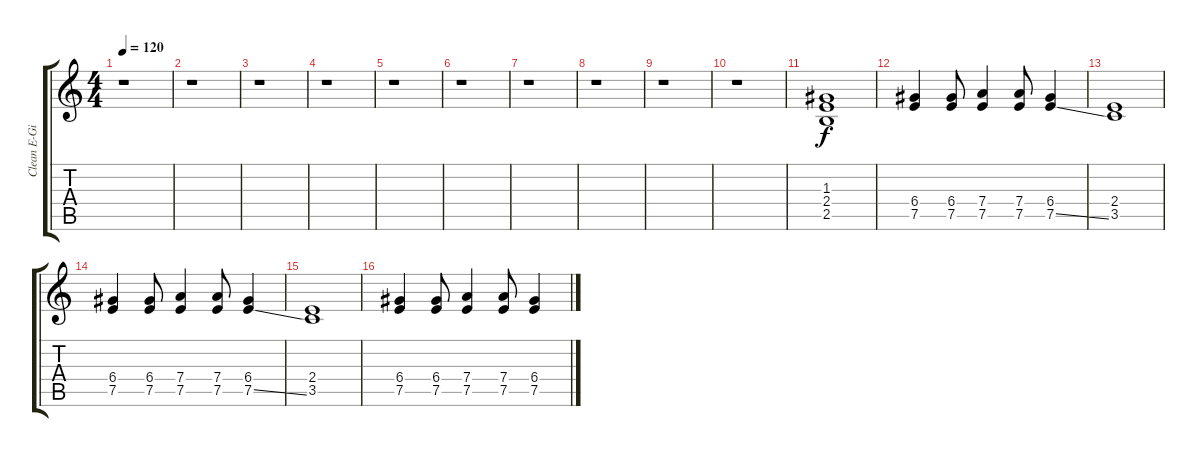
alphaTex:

\track ("Clean E-Gitarre/Akkustik[Tom Kaulitz]" "Clean E-Gi") {instrument acousticguitarsteel}
\staff {score tabs}
\tuning (E4 B3 G3 D3 A2 E2) {hide}
\ts (4 4)
\tempo 120
\clef g2
\ks c
r.1{dy f} |
r.1 |
r.1 |
r.1 |
r.1 |
r.1 |
r.1 |
r.1 |
r.1 |
r.1 |
(1.3 2.4 2.5).1 |
(6.4 7.5).4 (6.4 7.5).8 (7.4 7.5).4 (7.4 7.5).8 (6.4 7.5{ss}).4 |
(2.4 3.5).1 |
(6.4 7.5).4 (6.4 7.5).8 (7.4 7.5).4 (7.4 7.5).8 (6.4 7.5{ss}).4 |
(2.4 3.5).1 |
(6.4 7.5).4 (6.4 7.5).8 (7.4 7.5).4 (7.4 7.5).8 (6.4 7.5{ss}).4
